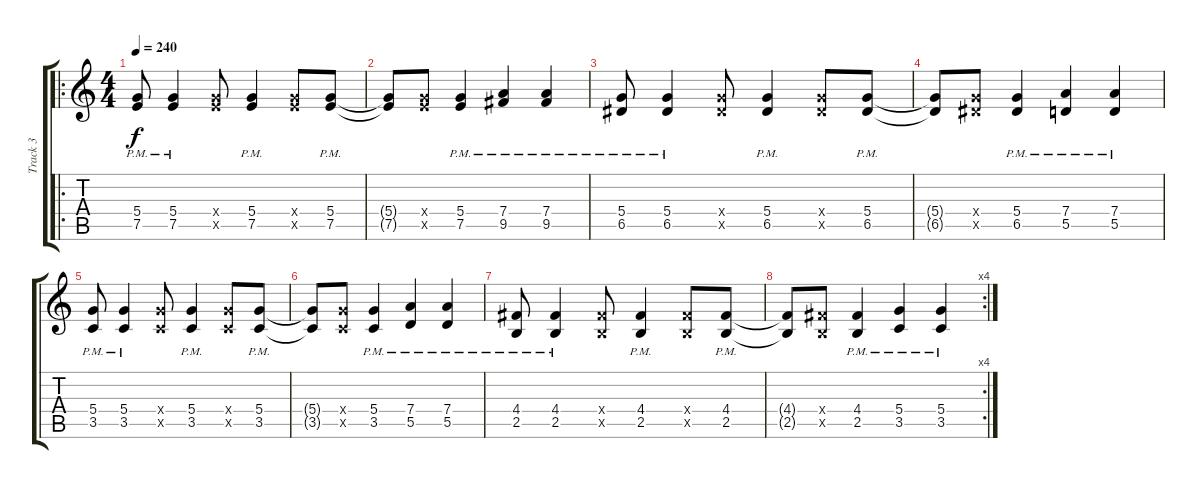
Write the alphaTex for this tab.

\track ("Track 3" "Track 3") {instrument distortionguitar}
\staff {score tabs}
\tuning (E4 B3 G3 D3 A2 E2) {hide}
\ro
\ts (4 4)
\tempo 240
\clef g2
\ks c
(5.4{pm} 7.5{pm}).8{dy f} (5.4{pm} 7.5{pm}).4 (5.4{x} 7.5{x}).8 (5.4{pm} 7.5{pm}).4 (5.4{x} 7.5{x}).8 (5.4{pm} 7.5{pm}).8 |
(5.4{t} 7.5{t}).8 (5.4{x} 7.5{x}).8 (5.4{pm} 7.5{pm}).4 (7.4{pm} 9.5{pm}).4 (7.4{pm} 9.5{pm}).4 |
(5.4{pm} 6.5{pm}).8 (5.4{pm} 6.5{pm}).4 (5.4{x} 6.5{x}).8 (5.4{pm} 6.5{pm}).4 (5.4{x} 6.5{x}).8 (5.4{pm} 6.5{pm}).8 |
(5.4{t} 6.5{t}).8 (5.4{x} 6.5{x}).8 (5.4{pm} 6.5{pm}).4 (7.4{pm} 5.5{pm}).4 (7.4{pm} 5.5{pm}).4 |
(5.4{pm} 3.5{pm}).8 (5.4{pm} 3.5{pm}).4 (5.4{x} 3.5{x}).8 (5.4{pm} 3.5{pm}).4 (5.4{x} 3.5{x}).8 (5.4{pm} 3.5{pm}).8 |
(5.4{t} 3.5{t}).8 (5.4{x} 3.5{x}).8 (5.4{pm} 3.5{pm}).4 (7.4{pm} 5.5{pm}).4 (7.4{pm} 5.5{pm}).4 |
(4.4{pm} 2.5{pm}).8 (4.4{pm} 2.5{pm}).4 (4.4{x} 2.5{x}).8 (4.4{pm} 2.5{pm}).4 (4.4{x} 2.5{x}).8 (4.4{pm} 2.5{pm}).8 |
\rc 4
(4.4{t} 2.5{t}).8 (4.4{x} 2.5{x}).8 (4.4{pm} 2.5{pm}).4 (5.4{pm} 3.5{pm}).4 (5.4{pm} 3.5{pm}).4
